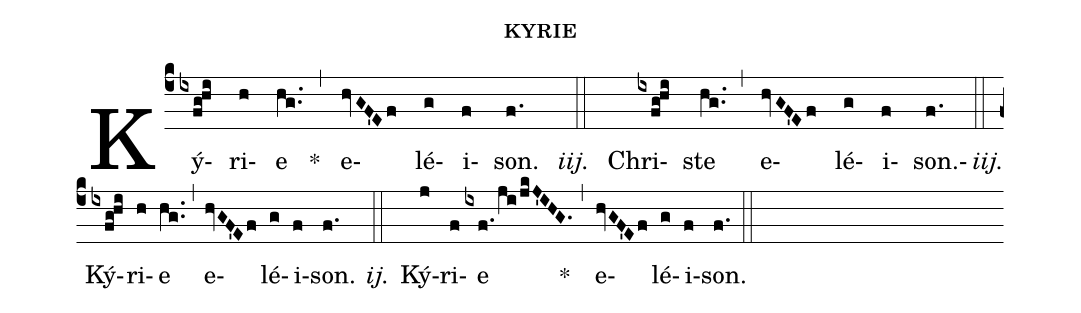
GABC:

name:kyrie;
%%
(c4) Ký(ixfg!hi)ri(h)e(hg..) *(,) e(hvGF'Ef)lé(g)i(f)son.(f.) <i>iij.</i>(::)
Chri(ixfg!hi)ste (hg..) (,) e(hvGF'Ef)lé(g)i(f)son.(f.)<i>iij.</i>(::) (z)
Ký(ixfg!hi)ri(h)e(hg..) (,) e(hvGF'Ef)lé(g)i(f)son.(f.) <i>ij.</i>(::)
Ký(j)ri(f)e  (ixf.!/ji!/jkJ'IHG.) *(,) e(hvGF'Ef)lé(g)i(f)son.(f.) (::)
